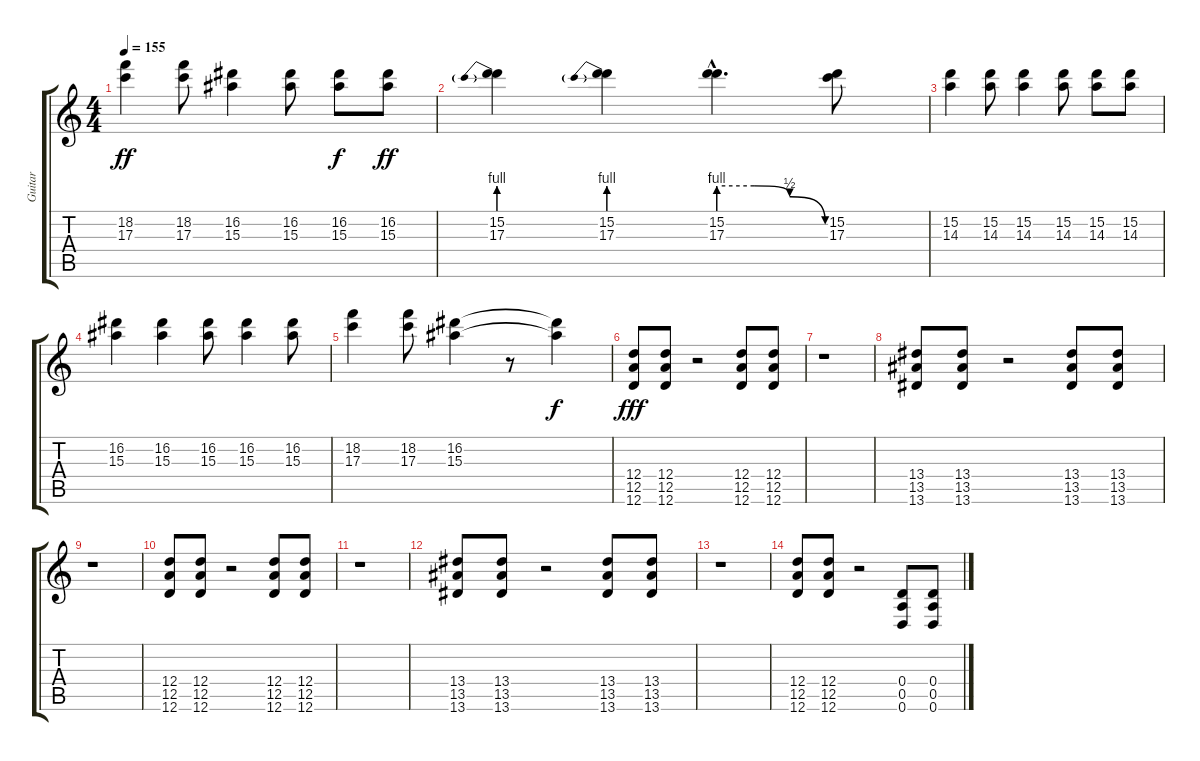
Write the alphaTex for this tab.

\track ("Guitar              " "Guitar    ") {instrument distortionguitar}
\staff {score tabs}
\tuning (E4 B3 G3 D3 A2 D2) {hide}
\ts (4 4)
\tempo 155
\clef g2
\ks c
(18.2 17.3).4{dy ff} (18.2 17.3).8 (16.2 15.3).4 (16.2 15.3).8 (16.2 15.3).8{dy f} (16.2 15.3).8{dy ff} |
(15.2 17.3{be (prebend 0 4 60 4)}).4 (15.2 17.3{be (prebend 0 4 60 4)}).4 (15.2{hac} 17.3{be (custom 0 4 20 4 40 2 60 0) hac}).4{d} (15.2 17.3).8 |
(15.2 14.3).4 (15.2 14.3).8 (15.2 14.3).4 (15.2 14.3).8 (15.2 14.3).8 (15.2 14.3).8 |
(16.2 15.3).4 (16.2 15.3).4 (16.2 15.3).8 (16.2 15.3).4 (16.2 15.3).8 |
(18.2 17.3).4 (18.2 17.3).8 (16.2 15.3).4 r.8 (16.2{t} 15.3{t}).4{dy f} |
(12.4 12.5 12.6).8{dy fff} (12.4 12.5 12.6).8 r.2 (12.4 12.5 12.6).8 (12.4 12.5 12.6).8 |
r.1 |
(13.4 13.5 13.6).8 (13.4 13.5 13.6).8 r.2 (13.4 13.5 13.6).8 (13.4 13.5 13.6).8 |
r.1 |
(12.4 12.5 12.6).8 (12.4 12.5 12.6).8 r.2 (12.4 12.5 12.6).8 (12.4 12.5 12.6).8 |
r.1 |
(13.4 13.5 13.6).8 (13.4 13.5 13.6).8 r.2 (13.4 13.5 13.6).8 (13.4 13.5 13.6).8 |
r.1 |
(12.4 12.5 12.6).8 (12.4 12.5 12.6).8 r.2 (0.4 0.5 0.6).8 (0.4 0.5 0.6).8
